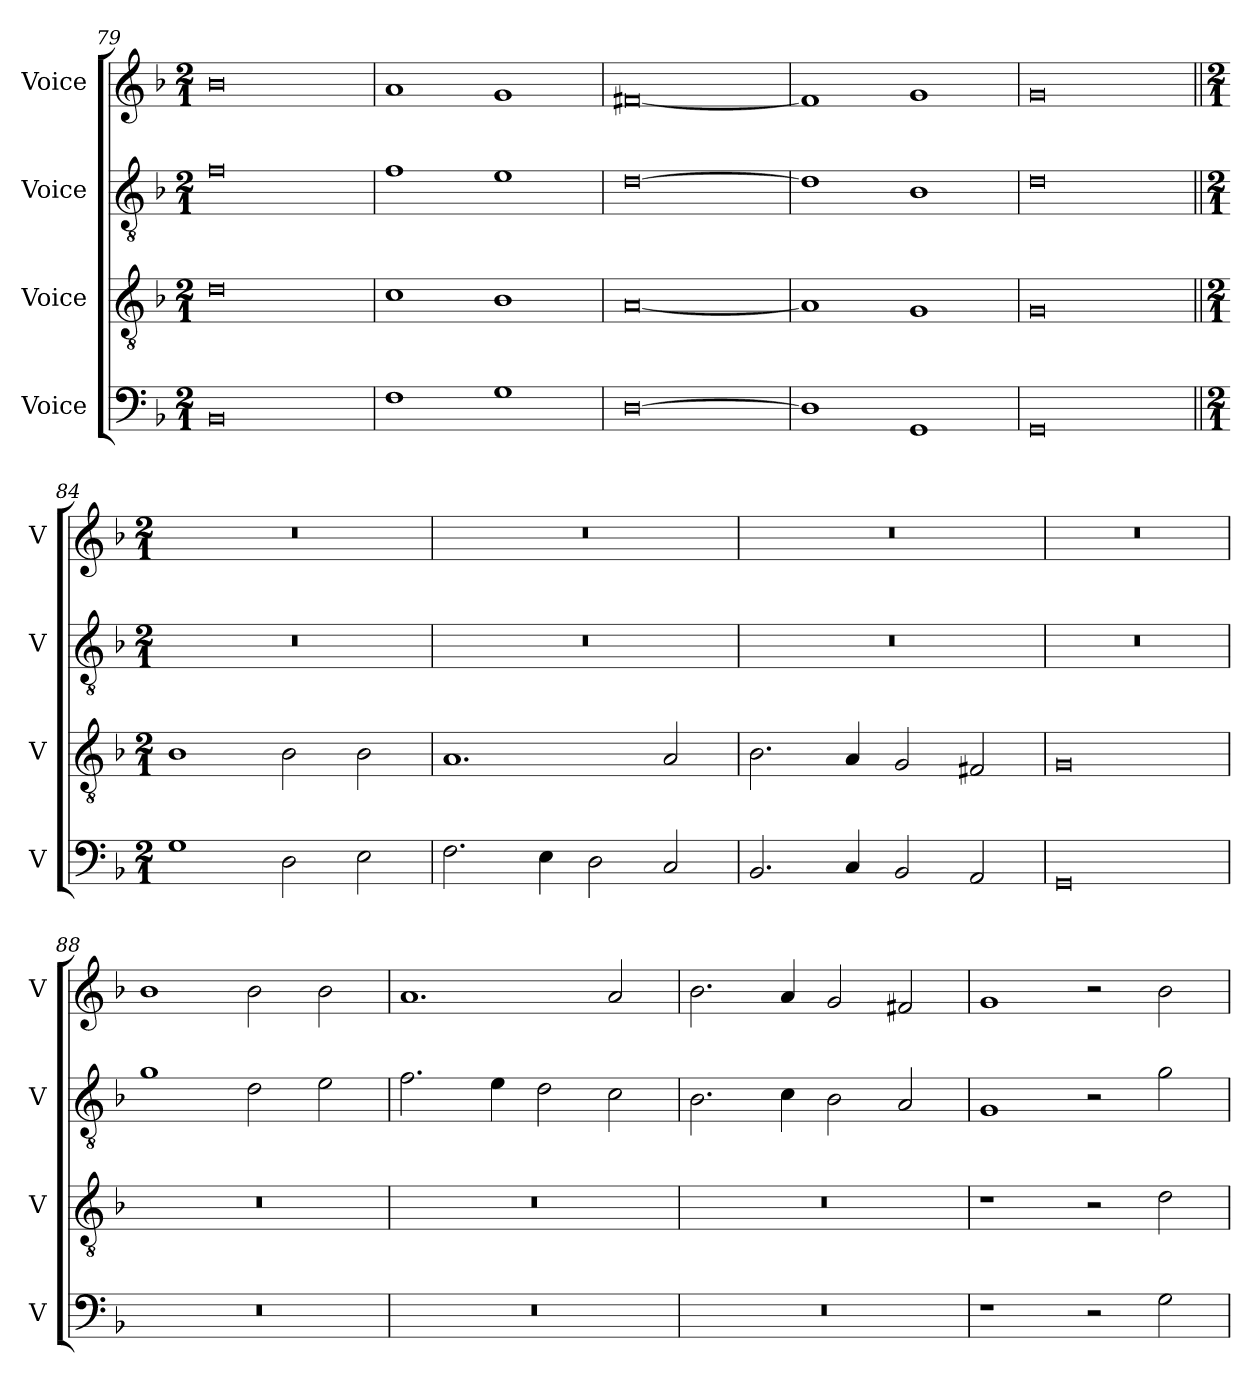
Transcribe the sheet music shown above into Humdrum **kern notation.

**kern	**kern	**kern	**kern
*part4	*part3	*part2	*part1
*staff4	*staff3	*staff2	*staff1
*I"Voice	*I"Voice	*I"Voice	*I"Voice
*I'V	*I'V	*I'V	*I'V
*clefF4	*clefGv2	*clefGv2	*clefG2
*k[b-]	*k[b-]	*k[b-]	*k[b-]
*M2/1	*M2/1	*M2/1	*M2/1
=79	=79	=79	=79
0BB-	0d	0f	0b-
=80	=80	=80	=80
1F	1c	1f	1a
1G	1B-	1e	1g
=81	=81	=81	=81
[0D	[0A	[0d	[0f#X
!!LO:LB:g=z
=82	=82	=82	=82
1D]	1A]	1d]	1f#]
1GG	1G	1B-	1g
=83	=83	=83	=83
0GG	0G	0d	0g
=84||	=84||	=84||	=84||
*M2/1	*M2/1	*M2/1	*M2/1
1G	1B-	0r	0r
2D\	2B-\	.	.
2E\	2B-\	.	.
=85	=85	=85	=85
2.F\	1.A	0r	0r
4E\	.	.	.
2D\	.	.	.
2C/	2A/	.	.
!!LO:LB:g=z
=86	=86	=86	=86
2.BB-/	2.B-\	0r	0r
4C/	4A/	.	.
2BB-/	2G/	.	.
2AA/	2F#X/	.	.
=87	=87	=87	=87
0GG	0G	0r	0r
=88	=88	=88	=88
0r	0r	1g	1b-
.	.	2d\	2b-\
.	.	2e\	2b-\
=89	=89	=89	=89
0r	0r	2.f\	1.a
.	.	4e\	.
.	.	2d\	.
.	.	2c\	2a/
!!LO:PB:g=z
=90	=90	=90	=90
0r	0r	2.B-\	2.b-\
.	.	4c\	4a/
.	.	2B-\	2g/
.	.	2A/	2f#X/
=91	=91	=91	=91
1r	1r	1G	1g
2r	2r	2r	2r
2G\	2d\	2g\	2b-\
=	=	=	=
*-	*-	*-	*-
